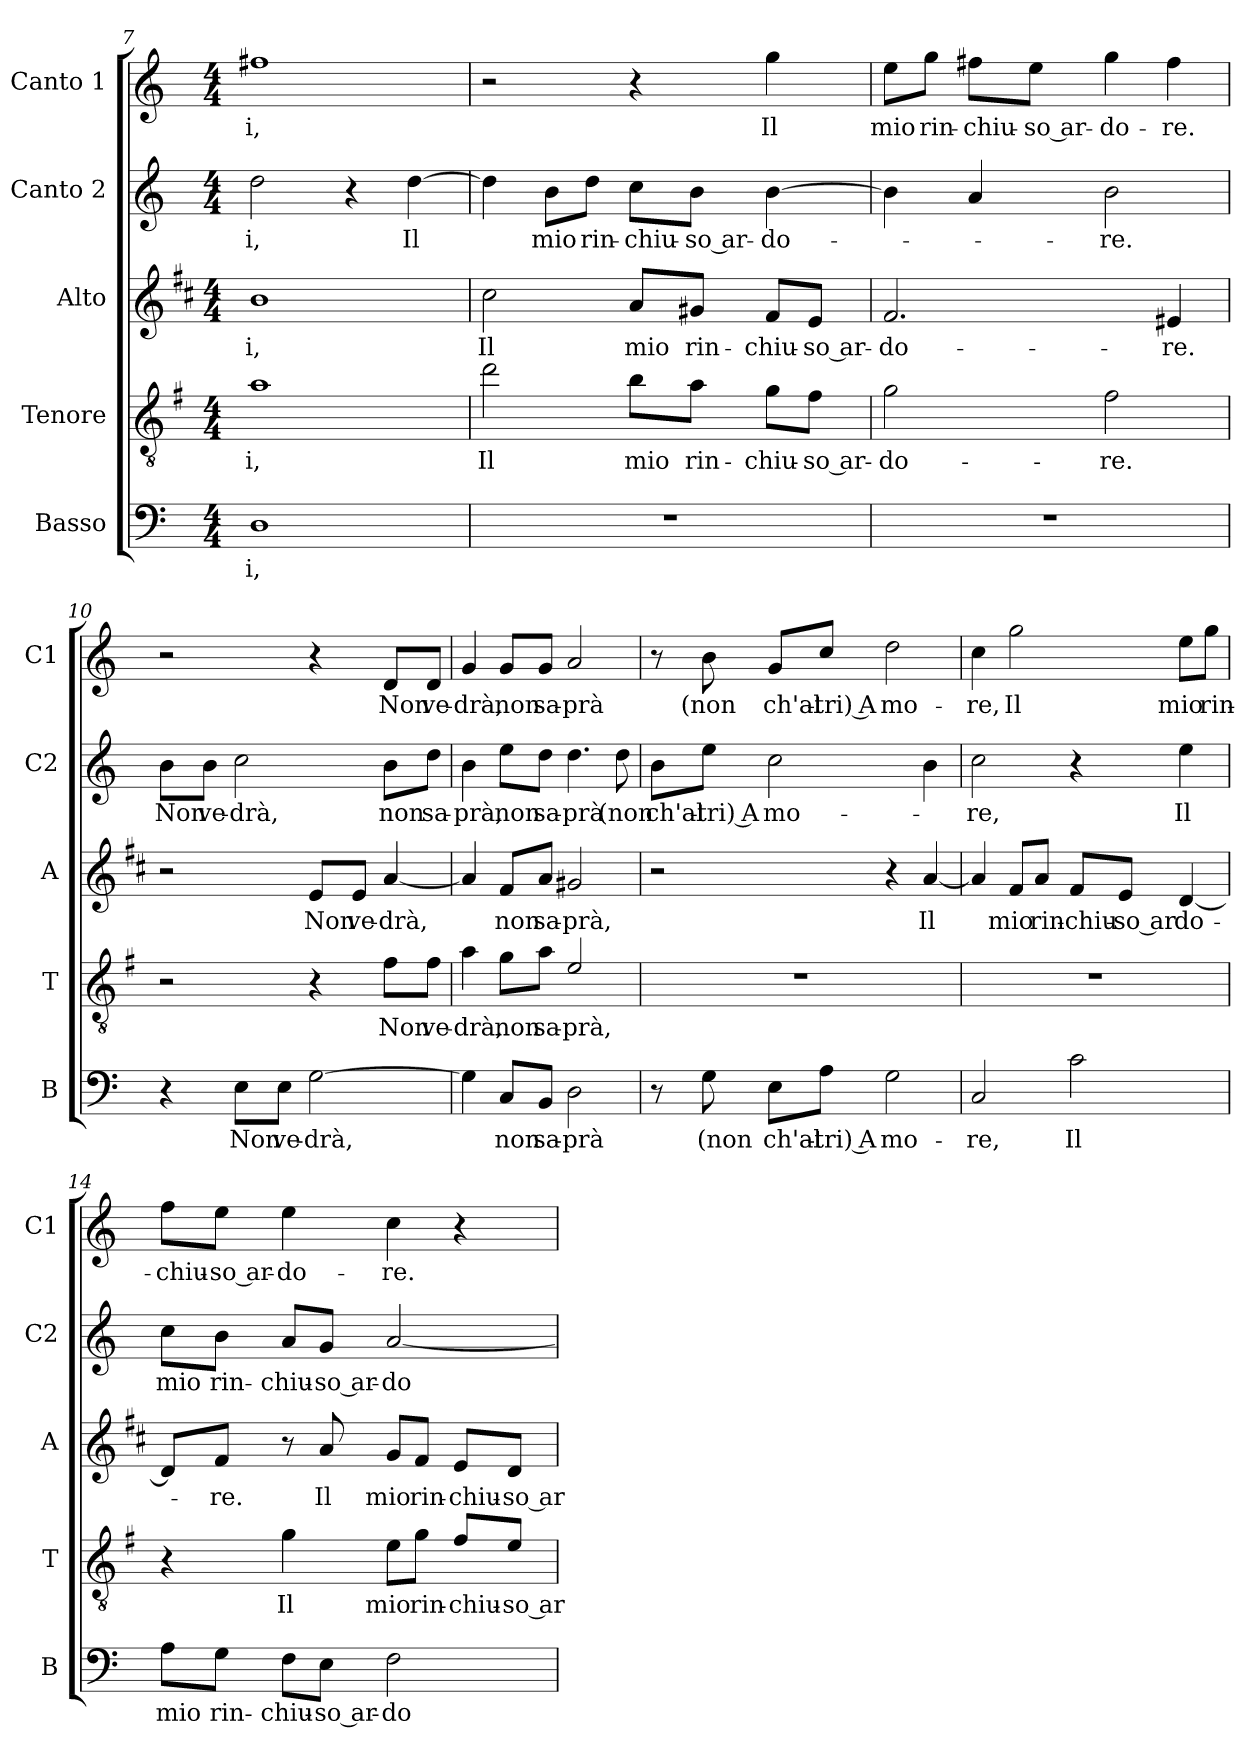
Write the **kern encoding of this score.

**kern	**text	**kern	**text	**kern	**text	**kern	**text	**kern	**text
*part5	*part5	*part4	*part4	*part3	*part3	*part2	*part2	*part1	*part1
*staff5	*staff5	*staff4	*staff4	*staff3	*staff3	*staff2	*staff2	*staff1	*staff1
*I"Basso	*	*I"Tenore	*	*I"Alto	*	*I"Canto 2	*	*I"Canto 1	*
*I'B	*	*I'T	*	*I'A	*	*I'C2	*	*I'C1	*
*clefF4	*	*clefGv2	*	*clefG2	*	*clefG2	*	*clefG2	*
*	*	*ITrd4c7	*	*ITrd1c2	*	*	*	*	*
*k[]	*	*k[]	*	*k[]	*	*k[]	*	*k[]	*
*C:	*	*C:	*	*C:	*	*C:	*	*C:	*
*M4/4	*	*M4/4	*	*M4/4	*	*M4/4	*	*M4/4	*
=7	=7	=7	=7	=7	=7	=7	=7	=7	=7
!	!LO:LY:b	!	!LO:LY:b	!	!LO:LY:b	!	!LO:LY:b	!	!LO:LY:b
1D	-i,	1d	-i,	1a	-i,	2dd\	-i,	1ff#X	-i,
.	.	.	.	.	.	4r	.	.	.
!	!	!	!	!	!	!	!LO:LY:b	!	!
.	.	.	.	.	.	[4dd\	Il	.	.
=8	=8	=8	=8	=8	=8	=8	=8	=8	=8
!	!	!	!LO:LY:b	!	!LO:LY:b	!	!	!	!
1r	.	2g\	Il	2b\	Il	4dd\]	.	2r	.
!	!	!	!	!	!	!	!LO:LY:b	!	!
.	.	.	.	.	.	8b\L	mio	.	.
!	!	!	!	!	!	!	!LO:LY:b	!	!
.	.	.	.	.	.	8dd\J	rin-	.	.
!	!	!	!LO:LY:b	!	!LO:LY:b	!	!LO:LY:b	!	!
.	.	8e\L	mio	8g/L	mio	8cc\L	-chiu-	4r	.
!	!	!	!LO:LY:b	!	!LO:LY:b	!	!LO:LY:b	!	!
.	.	8d\J	rin-	8f#X/J	rin-	8b\J	-so ar-	.	.
!	!	!	!LO:LY:b	!	!LO:LY:b	!	!LO:LY:b	!	!LO:LY:b
.	.	8c\L	-chiu-	8e/L	-chiu-	[4b\	-do-	4gg\	Il
!	!	!	!LO:LY:b	!	!LO:LY:b	!	!	!	!
.	.	8B\J	-so ar-	8d/J	-so ar-	.	.	.	.
!!LO:PB:g=z
=9	=9	=9	=9	=9	=9	=9	=9	=9	=9
!	!	!	!LO:LY:b	!	!LO:LY:b	!	!	!	!LO:LY:b
1r	.	2c\	-do-	2.e/	-do-	4b\]	.	8ee\L	mio
!	!	!	!	!	!	!	!	!	!LO:LY:b
.	.	.	.	.	.	.	.	8gg\J	rin-
!	!	!	!	!	!	!	!	!	!LO:LY:b
.	.	.	.	.	.	4a/	.	8ff#X\L	-chiu-
!	!	!	!	!	!	!	!	!	!LO:LY:b
.	.	.	.	.	.	.	.	8ee\J	-so ar-
!	!	!	!LO:LY:b	!	!	!	!LO:LY:b	!	!LO:LY:b
.	.	2B\	-re.	.	.	2b\	-re.	4gg\	-do-
!	!	!	!	!	!LO:LY:b	!	!	!	!LO:LY:b
.	.	.	.	4d#X/	-re.	.	.	4ff#\	-re.
=10	=10	=10	=10	=10	=10	=10	=10	=10	=10
!	!	!	!	!	!	!	!LO:LY:b	!	!
4r	.	2r	.	2r	.	8b\L	Non	2r	.
!	!	!	!	!	!	!	!LO:LY:b	!	!
.	.	.	.	.	.	8b\J	ve-	.	.
!	!LO:LY:b	!	!	!	!	!	!LO:LY:b	!	!
8E\L	Non	.	.	.	.	2cc\	-drà,	.	.
!	!LO:LY:b	!	!	!	!	!	!	!	!
8E\J	ve-	.	.	.	.	.	.	.	.
!	!LO:LY:b	!	!	!	!LO:LY:b	!	!	!	!
[2G\	-drà,	4r	.	8d/L	Non	.	.	4r	.
!	!	!	!	!	!LO:LY:b	!	!	!	!
.	.	.	.	8d/J	ve-	.	.	.	.
!	!	!	!LO:LY:b	!	!LO:LY:b	!	!LO:LY:b	!	!LO:LY:b
.	.	8B\L	Non	[4g/	-drà,	8b\L	non	8d/L	Non
!	!	!	!LO:LY:b	!	!	!	!LO:LY:b	!	!LO:LY:b
.	.	8B\J	ve-	.	.	8dd\J	sa-	8d/J	ve-
=11	=11	=11	=11	=11	=11	=11	=11	=11	=11
!	!	!	!LO:LY:b	!	!	!	!LO:LY:b	!	!LO:LY:b
4G\]	.	4d\	-drà,	4g/]	.	4b\	-prà,	4g/	-drà,
!	!LO:LY:b	!	!LO:LY:b	!	!LO:LY:b	!	!LO:LY:b	!	!LO:LY:b
8C/L	non	8c\L	non	8e/L	non	8ee\L	non	8g/L	non
!	!LO:LY:b	!	!LO:LY:b	!	!LO:LY:b	!	!LO:LY:b	!	!LO:LY:b
8BB/J	sa-	8d\J	sa-	8g/J	sa-	8dd\J	sa-	8g/J	sa-
!	!LO:LY:b	!	!LO:LY:b	!	!LO:LY:b	!	!LO:LY:b	!	!LO:LY:b
2D\	-prà	2A/	-prà,	2f#X/	-prà,	4.dd\	-prà	2a/	-prà
!	!	!	!	!	!	!	!LO:LY:b	!	!
.	.	.	.	.	.	8dd\	(non	.	.
=12	=12	=12	=12	=12	=12	=12	=12	=12	=12
!	!	!	!	!	!	!	!LO:LY:b	!	!
8r	.	1r	.	2r	.	8b\L	ch'al-	8r	.
!	!LO:LY:b	!	!	!	!	!	!LO:LY:b	!	!LO:LY:b
8G\	(non	.	.	.	.	8ee\J	-tri) A-	8b\	(non
!	!LO:LY:b	!	!	!	!	!	!LO:LY:b	!	!LO:LY:b
8E\L	ch'al-	.	.	.	.	2cc\	-mo-	8g/L	ch'al-
!	!LO:LY:b	!	!	!	!	!	!	!	!LO:LY:b
8A\J	-tri) A-	.	.	.	.	.	.	8cc/J	-tri) A-
!	!LO:LY:b	!	!	!	!	!	!	!	!LO:LY:b
2G\	-mo-	.	.	4r	.	.	.	2dd\	-mo-
!	!	!	!	!	!LO:LY:b	!	!	!	!
.	.	.	.	[4g/	Il	4b\	.	.	.
!!LO:LB:g=z
=13	=13	=13	=13	=13	=13	=13	=13	=13	=13
!	!LO:LY:b	!	!	!	!	!	!LO:LY:b	!	!LO:LY:b
2C/	-re,	1r	.	4g/]	.	2cc\	-re,	4cc\	-re,
!	!	!	!	!	!LO:LY:b	!	!	!	!LO:LY:b
.	.	.	.	8e/L	mio	.	.	2gg\	Il
!	!	!	!	!	!LO:LY:b	!	!	!	!
.	.	.	.	8g/J	rin-	.	.	.	.
!	!LO:LY:b	!	!	!	!LO:LY:b	!	!	!	!
2c\	Il	.	.	8e/L	-chiu-	4r	.	.	.
!	!	!	!	!	!LO:LY:b	!	!	!	!
.	.	.	.	8d/J	-so ar-	.	.	.	.
!	!	!	!	!	!LO:LY:b	!	!LO:LY:b	!	!LO:LY:b
.	.	.	.	[4c/	-do-	4ee\	Il	8ee\L	mio
!	!	!	!	!	!	!	!	!	!LO:LY:b
.	.	.	.	.	.	.	.	8gg\J	rin-
=14	=14	=14	=14	=14	=14	=14	=14	=14	=14
!	!LO:LY:b	!	!	!	!	!	!LO:LY:b	!	!LO:LY:b
8A\L	mio	4r	.	8c/L]	.	8cc\L	mio	8ff\L	-chiu-
!	!LO:LY:b	!	!	!	!LO:LY:b	!	!LO:LY:b	!	!LO:LY:b
8G\J	rin-	.	.	8e/J	-re.	8b\J	rin-	8ee\J	-so ar-
!	!LO:LY:b	!	!LO:LY:b	!	!	!	!LO:LY:b	!	!LO:LY:b
8F\L	-chiu-	4c\	Il	8r	.	8a/L	-chiu-	4ee\	-do-
!	!LO:LY:b	!	!	!	!LO:LY:b	!	!LO:LY:b	!	!
8E\J	-so ar-	.	.	8g/	Il	8g/J	-so ar-	.	.
!	!LO:LY:b	!	!LO:LY:b	!	!LO:LY:b	!	!LO:LY:b	!	!LO:LY:b
2F\	-do-	8A\L	mio	8f/L	mio	[2a/	-do-	4cc\	-re.
!	!	!	!LO:LY:b	!	!LO:LY:b	!	!	!	!
.	.	8c\J	rin-	8e/J	rin-	.	.	.	.
!	!	!	!LO:LY:b	!	!LO:LY:b	!	!	!	!
.	.	8B/L	-chiu-	8d/L	-chiu-	.	.	4r	.
!	!	!	!LO:LY:b	!	!LO:LY:b	!	!	!	!
.	.	8A/J	-so ar-	8c/J	-so ar-	.	.	.	.
=	=	=	=	=	=	=	=	=	=
*-	*-	*-	*-	*-	*-	*-	*-	*-	*-
